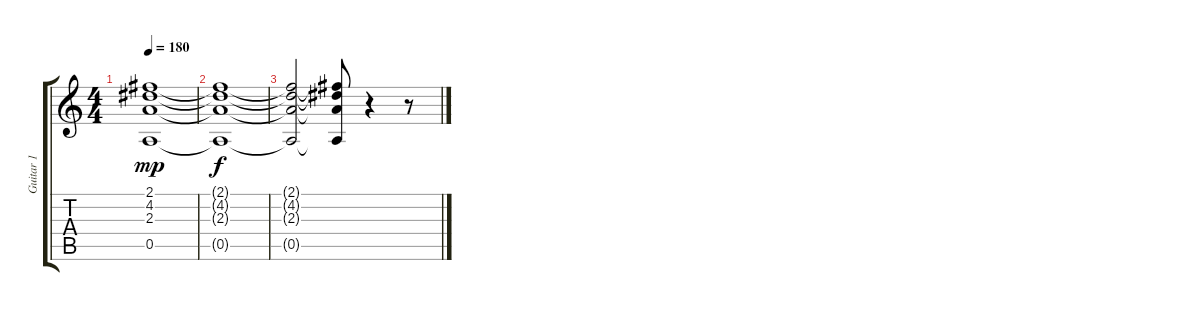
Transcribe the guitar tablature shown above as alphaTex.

\track ("Guitar 1" "Guitar 1") {instrument overdrivenguitar}
\staff {score tabs}
\tuning (E4 B3 G3 D3 A2 E2) {hide}
\ts (4 4)
\tempo 180
\clef g2
\ks c
(2.1 4.2 2.3 0.5).1{dy mp} |
(2.1{t} 4.2{t} 2.3{t} 0.5{t}).1{dy f} |
(2.1{t} 4.2{t} 2.3{t} 0.5{t}).2 (2.1{t} 4.2{t} 2.3{t} 0.5{t}).8 r.4 r.8
